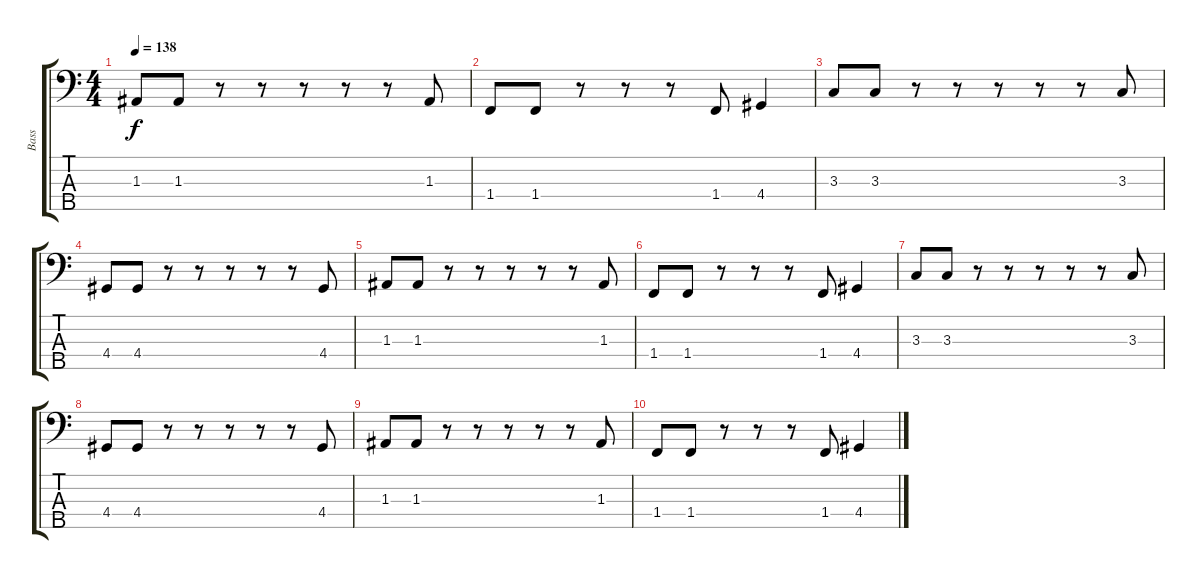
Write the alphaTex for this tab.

\track ("Bass" "Bass") {instrument electricbassfinger}
\staff {score tabs}
\tuning (G2 D2 A1 E1 B0) {hide}
\ts (4 4)
\tempo 138
\clef f4
\ks c
1.3.8{dy f} 1.3.8 r.8 r.8 r.8 r.8 r.8 1.3.8 |
1.4.8 1.4.8 r.8 r.8 r.8 1.4.8 4.4.4 |
3.3.8 3.3.8 r.8 r.8 r.8 r.8 r.8 3.3.8 |
4.4.8 4.4.8 r.8 r.8 r.8 r.8 r.8 4.4.8 |
1.3.8 1.3.8 r.8 r.8 r.8 r.8 r.8 1.3.8 |
1.4.8 1.4.8 r.8 r.8 r.8 1.4.8 4.4.4 |
3.3.8 3.3.8 r.8 r.8 r.8 r.8 r.8 3.3.8 |
4.4.8 4.4.8 r.8 r.8 r.8 r.8 r.8 4.4.8 |
1.3.8 1.3.8 r.8 r.8 r.8 r.8 r.8 1.3.8 |
1.4.8 1.4.8 r.8 r.8 r.8 1.4.8 4.4.4
